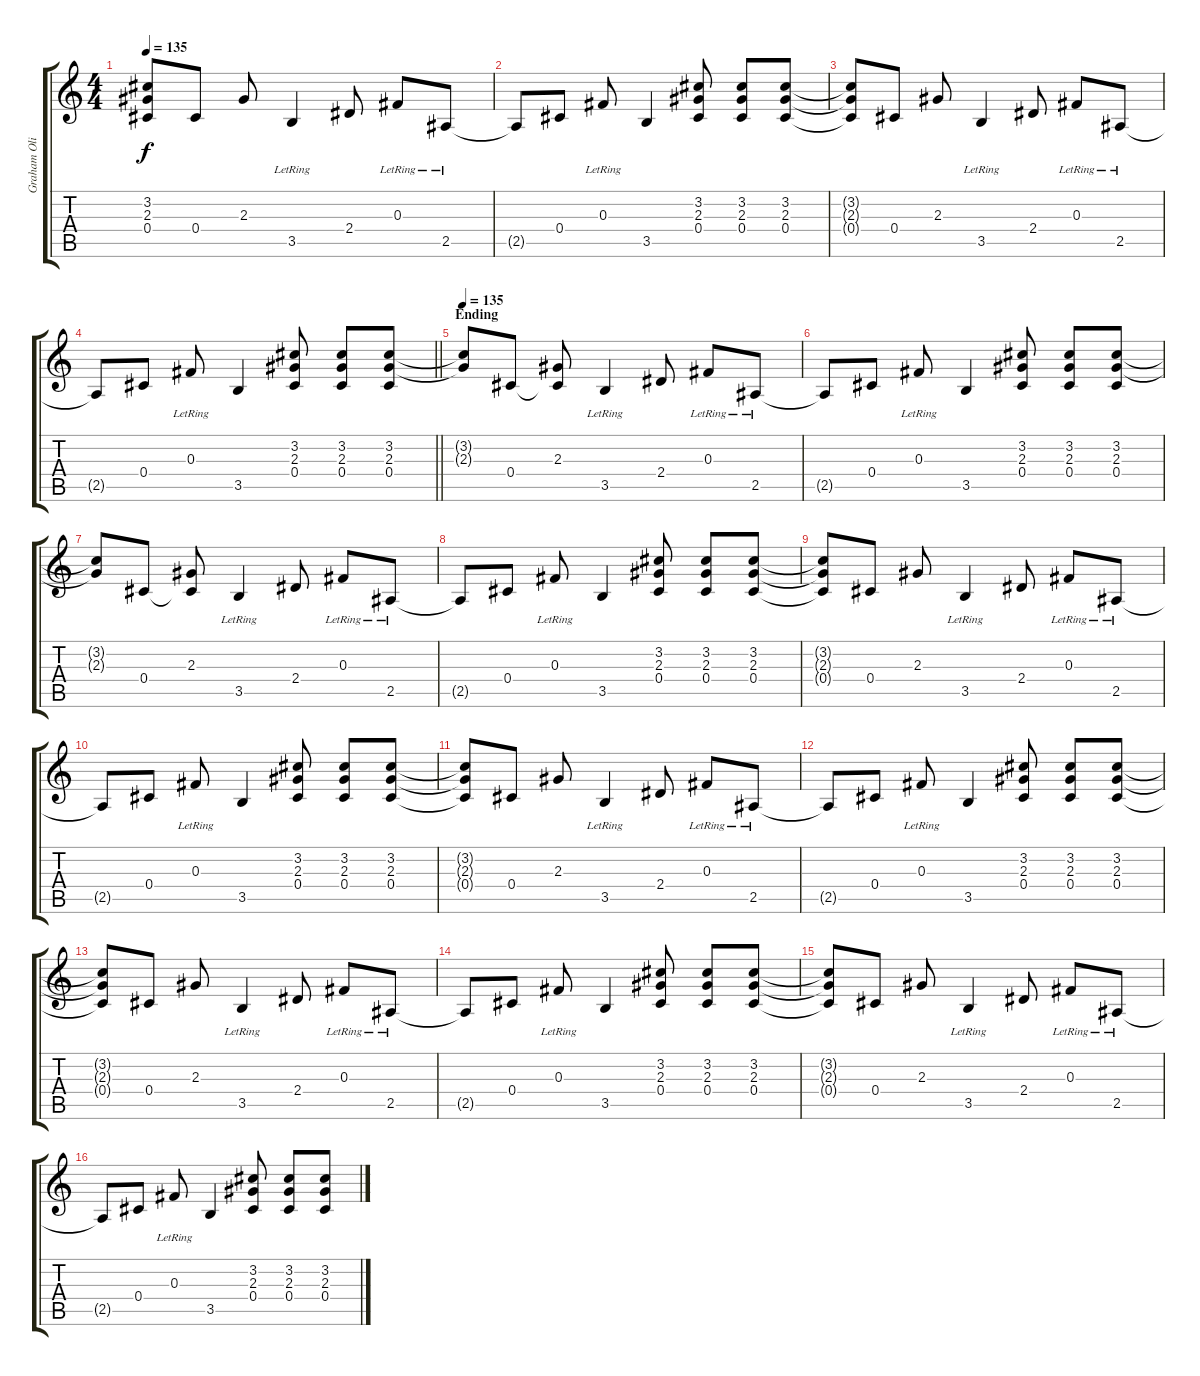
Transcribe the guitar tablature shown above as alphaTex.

\track ("Graham Oliver" "Graham Oli") {instrument overdrivenguitar}
\staff {score tabs}
\tuning (Eb4 Bb3 Gb3 Db3 Ab2 Eb2) {hide}
\ts (4 4)
\tempo 135
\clef g2
\ks c
(3.2{t} 2.3{t} 0.4{t}).8{dy f} 0.4.8 2.3.8 3.5{lr}.4 2.4.8 0.3{lr}.8 2.5{lr}.8 |
2.5{t}.8 0.4.8 0.3{lr}.8 3.5.4 (3.2 2.3 0.4).8 (3.2 2.3 0.4).8 (3.2 2.3 0.4).8 |
(3.2{t} 2.3{t} 0.4{t}).8 0.4.8 2.3.8 3.5{lr}.4 2.4.8 0.3{lr}.8 2.5{lr}.8 |
\barLineRight lightlight
2.5{t}.8 0.4.8 0.3{lr}.8 3.5.4 (3.2 2.3 0.4).8 (3.2 2.3 0.4).8 (3.2 2.3 0.4).8 |
\section ("" "Ending")
\tempo 135
(3.2{t} 2.3{t}).8 0.4.8 (2.3 0.4{t}).8 3.5{lr}.4 2.4.8 0.3{lr}.8 2.5{lr}.8 |
2.5{t}.8 0.4.8 0.3{lr}.8 3.5.4 (3.2 2.3 0.4).8 (3.2 2.3 0.4).8 (3.2 2.3 0.4).8 |
(3.2{t} 2.3{t}).8 0.4.8 (2.3 0.4{t}).8 3.5{lr}.4 2.4.8 0.3{lr}.8 2.5{lr}.8 |
2.5{t}.8 0.4.8 0.3{lr}.8 3.5.4 (3.2 2.3 0.4).8 (3.2 2.3 0.4).8 (3.2 2.3 0.4).8 |
(3.2{t} 2.3{t} 0.4{t}).8{volume 3} 0.4.8 2.3.8 3.5{lr}.4 2.4.8 0.3{lr}.8 2.5{lr}.8 |
2.5{t}.8 0.4.8 0.3{lr}.8 3.5.4 (3.2 2.3 0.4).8 (3.2 2.3 0.4).8 (3.2 2.3 0.4).8 |
(3.2{t} 2.3{t} 0.4{t}).8 0.4.8 2.3.8 3.5{lr}.4 2.4.8 0.3{lr}.8 2.5{lr}.8 |
2.5{t}.8 0.4.8 0.3{lr}.8 3.5.4 (3.2 2.3 0.4).8 (3.2 2.3 0.4).8 (3.2 2.3 0.4).8 |
(3.2{t} 2.3{t} 0.4{t}).8{volume 0} 0.4.8 2.3.8 3.5{lr}.4 2.4.8 0.3{lr}.8 2.5{lr}.8 |
2.5{t}.8 0.4.8 0.3{lr}.8 3.5.4 (3.2 2.3 0.4).8 (3.2 2.3 0.4).8 (3.2 2.3 0.4).8 |
(3.2{t} 2.3{t} 0.4{t}).8 0.4.8 2.3.8 3.5{lr}.4 2.4.8 0.3{lr}.8 2.5{lr}.8 |
2.5{t}.8 0.4.8 0.3{lr}.8 3.5.4 (3.2 2.3 0.4).8 (3.2 2.3 0.4).8 (3.2 2.3 0.4).8
